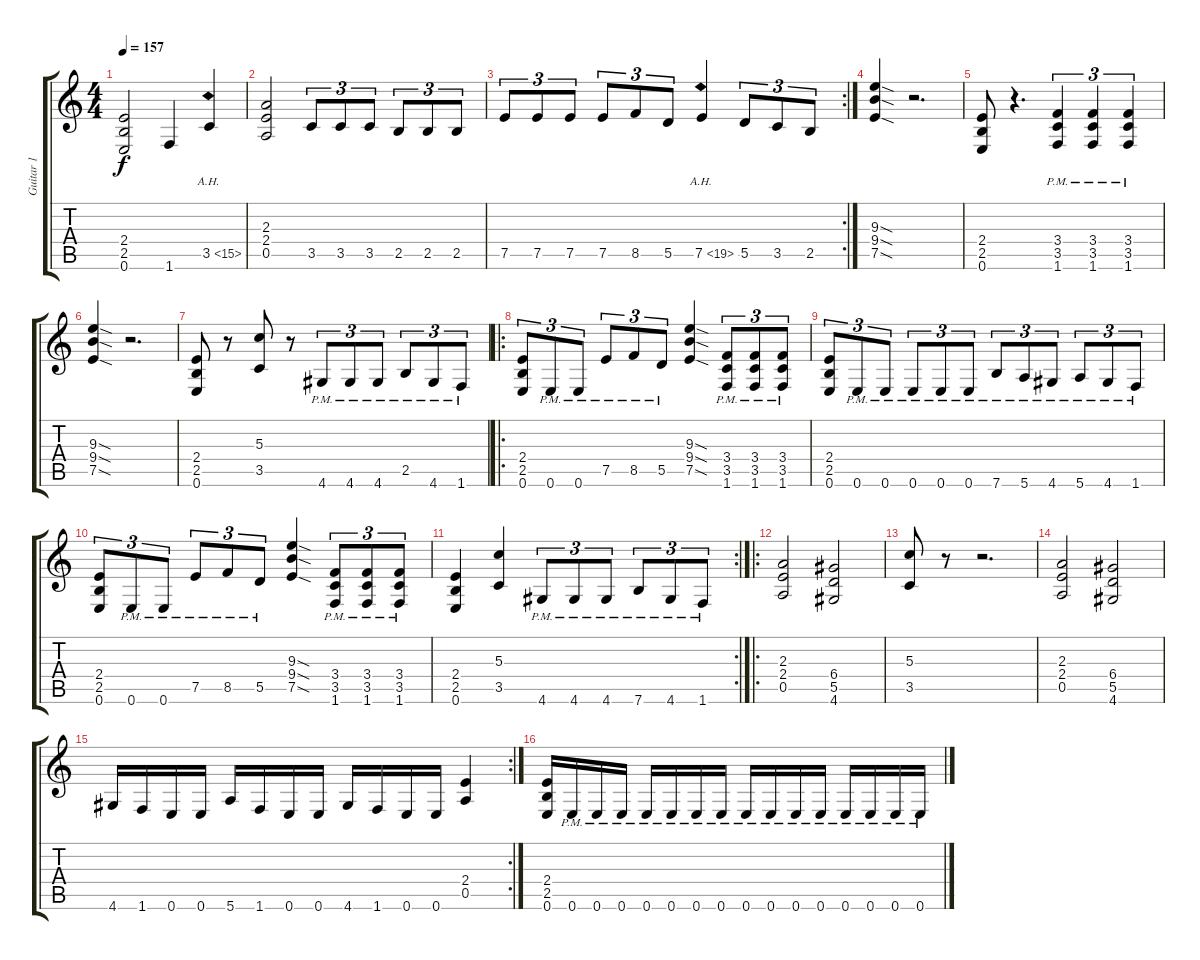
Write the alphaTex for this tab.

\track ("Guitar 1" "Guitar 1") {instrument distortionguitar}
\staff {score tabs}
\tuning (E4 B3 G3 D3 A2 E2) {hide}
\ts (4 4)
\tempo 157
\clef g2
\ks c
(2.4 2.5 0.6).2{dy f} 1.6.4 3.5{ah 12}.4 |
(2.3 2.4 0.5).2 3.5.8{tu (3 2)} 3.5.8{tu (3 2)} 3.5.8{tu (3 2)} 2.5.8{tu (3 2)} 2.5.8{tu (3 2)} 2.5.8{tu (3 2)} |
\rc 2
7.5.8{tu (3 2)} 7.5.8{tu (3 2)} 7.5.8{tu (3 2)} 7.5.8{tu (3 2)} 8.5.8{tu (3 2)} 5.5.8{tu (3 2)} 7.5{ah 12}.4 5.5.8{tu (3 2)} 3.5.8{tu (3 2)} 2.5.8{tu (3 2)} |
(9.3{sod} 9.4{sod} 7.5{sod}).4 r.2{d} |
(2.4 2.5 0.6).8 r.4{d} (3.4{pm} 3.5{pm} 1.6{pm}).4{tu (3 2)} (3.4{pm} 3.5{pm} 1.6{pm}).4{tu (3 2)} (3.4{pm} 3.5{pm} 1.6{pm}).4{tu (3 2)} |
(9.3{sod} 9.4{sod} 7.5{sod}).4 r.2{d} |
(2.4 2.5 0.6).8 r.8 (5.3 3.5).8 r.8 4.6{pm}.8{tu (3 2)} 4.6{pm}.8{tu (3 2)} 4.6{pm}.8{tu (3 2)} 2.5{pm}.8{tu (3 2)} 4.6{pm}.8{tu (3 2)} 1.6{pm}.8{tu (3 2)} |
\ro
(2.4 2.5 0.6).8{tu (3 2)} 0.6{pm}.8{tu (3 2)} 0.6{pm}.8{tu (3 2)} 7.5{pm}.8{tu (3 2)} 8.5{pm}.8{tu (3 2)} 5.5{pm}.8{tu (3 2)} (9.3{sod} 9.4{sod} 7.5{sod}).4 (3.4{pm} 3.5{pm} 1.6{pm}).8{tu (3 2)} (3.4{pm} 3.5{pm} 1.6{pm}).8{tu (3 2)} (3.4{pm} 3.5{pm} 1.6{pm}).8{tu (3 2)} |
(2.4 2.5 0.6).8{tu (3 2)} 0.6{pm}.8{tu (3 2)} 0.6{pm}.8{tu (3 2)} 0.6{pm}.8{tu (3 2)} 0.6{pm}.8{tu (3 2)} 0.6{pm}.8{tu (3 2)} 7.6{pm}.8{tu (3 2)} 5.6{pm}.8{tu (3 2)} 4.6{pm}.8{tu (3 2)} 5.6{pm}.8{tu (3 2)} 4.6{pm}.8{tu (3 2)} 1.6{pm}.8{tu (3 2)} |
(2.4 2.5 0.6).8{tu (3 2)} 0.6{pm}.8{tu (3 2)} 0.6{pm}.8{tu (3 2)} 7.5{pm}.8{tu (3 2)} 8.5{pm}.8{tu (3 2)} 5.5{pm}.8{tu (3 2)} (9.3{sod} 9.4{sod} 7.5{sod}).4 (3.4{pm} 3.5{pm} 1.6{pm}).8{tu (3 2)} (3.4{pm} 3.5{pm} 1.6{pm}).8{tu (3 2)} (3.4{pm} 3.5{pm} 1.6{pm}).8{tu (3 2)} |
\rc 2
(2.4 2.5 0.6).4 (5.3 3.5).4 4.6{pm}.8{tu (3 2)} 4.6{pm}.8{tu (3 2)} 4.6{pm}.8{tu (3 2)} 7.6{pm}.8{tu (3 2)} 4.6{pm}.8{tu (3 2)} 1.6{pm}.8{tu (3 2)} |
\ro
(2.3 2.4 0.5).2 (6.4 5.5 4.6).2 |
(5.3 3.5).8 r.8 r.2{d} |
(2.3 2.4 0.5).2 (6.4 5.5 4.6).2 |
\rc 2
4.6.16 1.6.16 0.6.16 0.6.16 5.6.16 1.6.16 0.6.16 0.6.16 4.6.16 1.6.16 0.6.16 0.6.16 (2.4 0.5).4 |
(2.4 2.5 0.6).16 0.6{pm}.16 0.6{pm}.16 0.6{pm}.16 0.6{pm}.16 0.6{pm}.16 0.6{pm}.16 0.6{pm}.16 0.6{pm}.16 0.6{pm}.16 0.6{pm}.16 0.6{pm}.16 0.6{pm}.16 0.6{pm}.16 0.6{pm}.16 0.6{pm}.16
